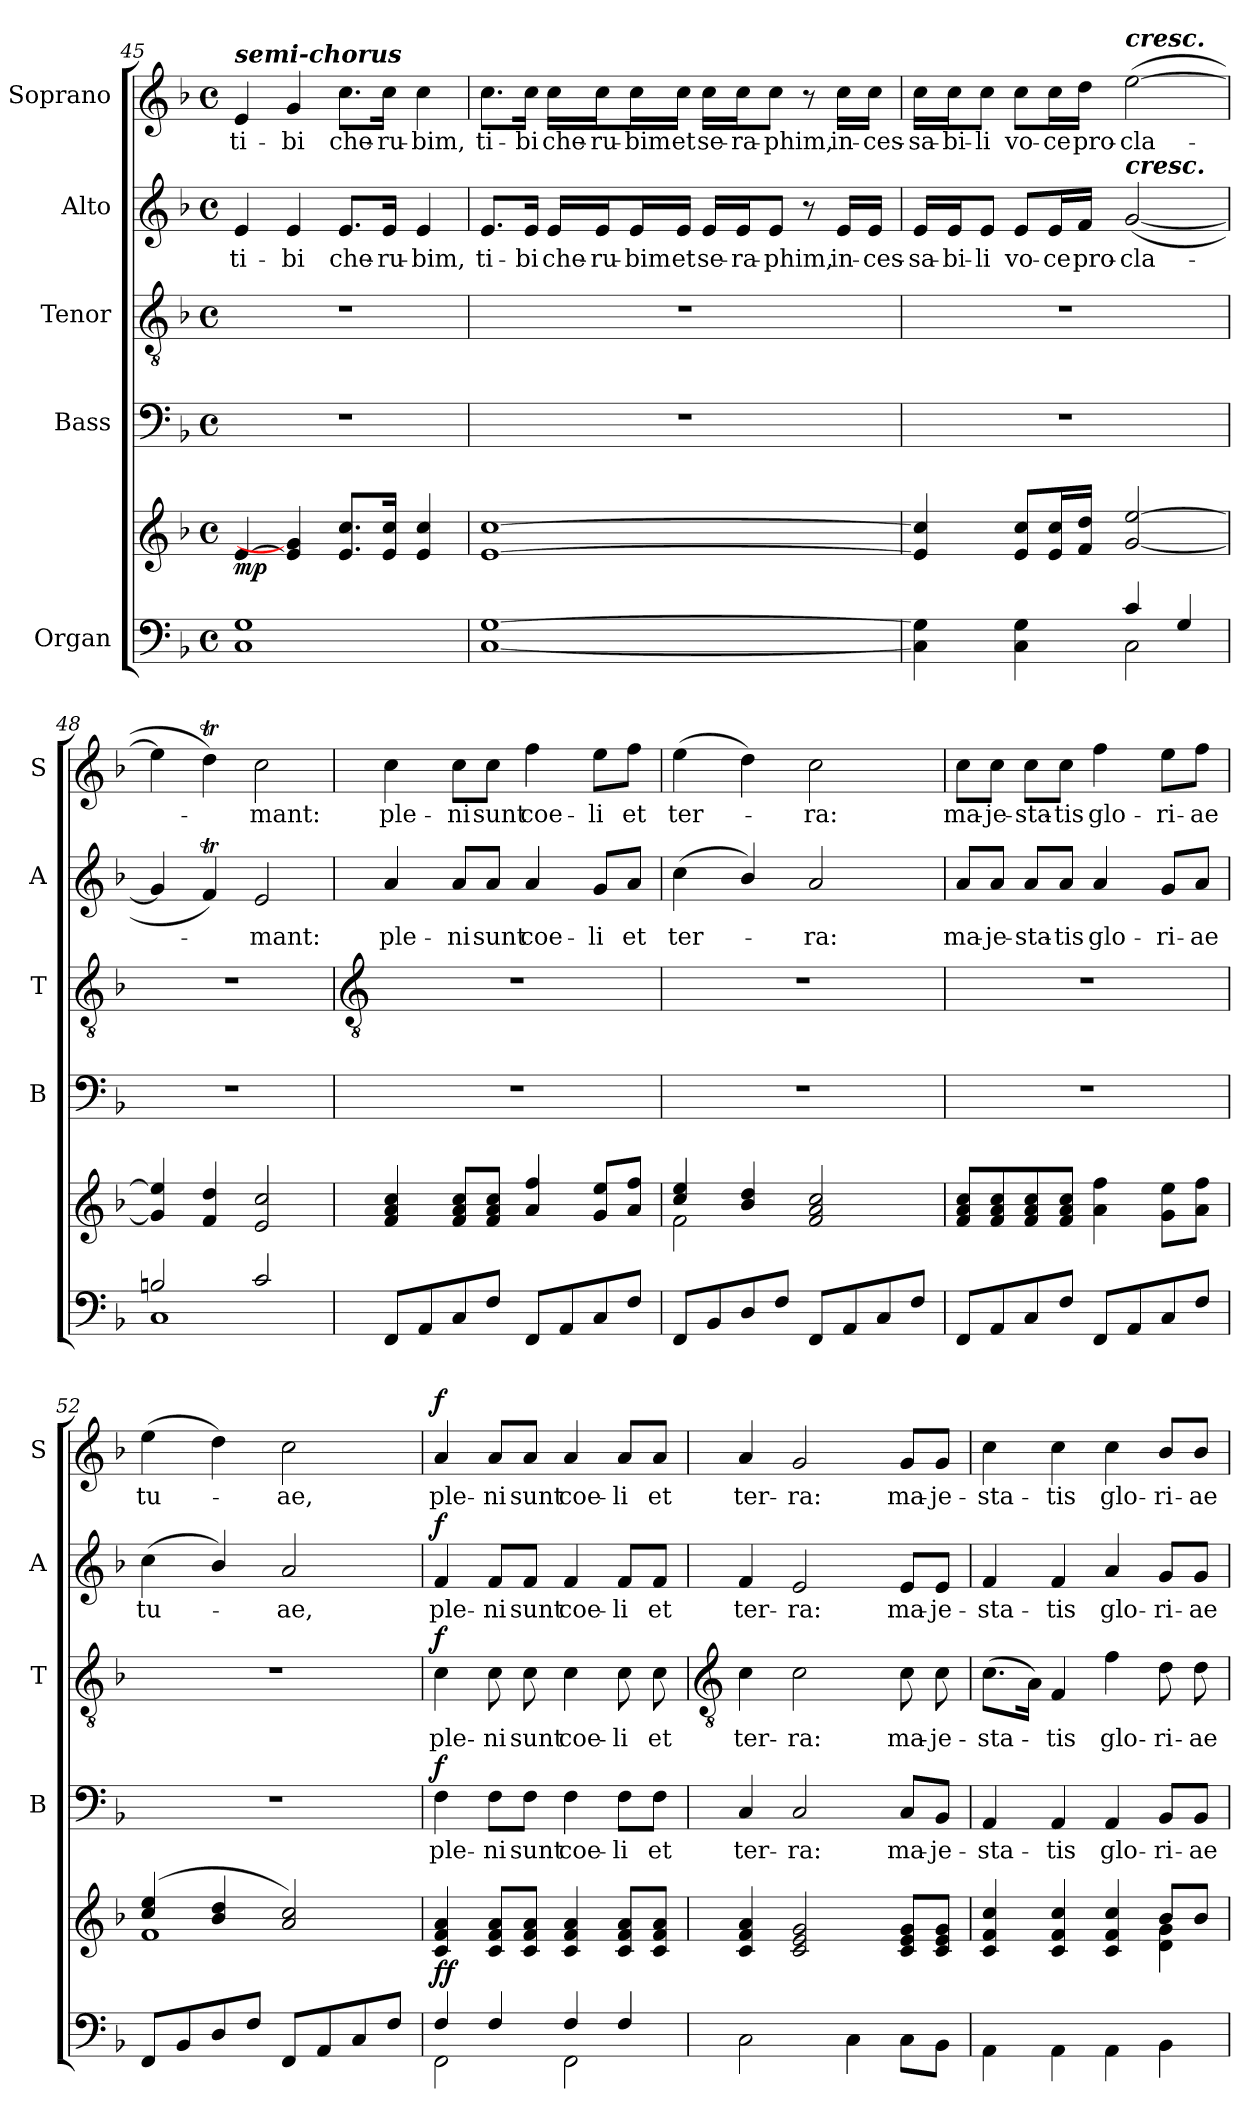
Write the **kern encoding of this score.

**kern	**kern	**dynam	**kern	**text	**dynam	**kern	**text	**dynam	**kern	**text	**dynam	**kern	**text	**dynam
*part5	*part5	*part5	*part4	*part4	*part4	*part3	*part3	*part3	*part2	*part2	*part2	*part1	*part1	*part1
*staff6	*staff5	*staff5/6	*staff4	*staff4	*staff4	*staff3	*staff3	*staff3	*staff2	*staff2	*staff2	*staff1	*staff1	*staff1
*I"Organ	*	*	*I"Bass	*	*	*I"Tenor	*	*	*I"Alto	*	*	*I"Soprano	*	*
*	*	*	*I'B	*	*	*I'T	*	*	*I'A	*	*	*I'S	*	*
*clefF4	*clefG2	*	*clefF4	*	*	*clefGv2	*	*	*clefG2	*	*	*clefG2	*	*
*k[b-]	*k[b-]	*	*k[b-]	*	*	*k[b-]	*	*	*k[b-]	*	*	*k[b-]	*	*
*F:	*F:	*	*F:	*	*	*F:	*	*	*F:	*	*	*F:	*	*
*M4/4	*M4/4	*	*M4/4	*	*	*M4/4	*	*	*M4/4	*	*	*M4/4	*	*
*met(c)	*met(c)	*	*met(c)	*	*	*met(c)	*	*	*met(c)	*	*	*met(c)	*	*
=45	=45	=45	=45	=45	=45	=45	=45	=45	=45	=45	=45	=45	=45	=45
*	*^	*	*	*	*	*	*	*	*	*	*	*	*	*
!	!	!	!	!	!	!	!	!	!	!	!	!	!LO:TX:a:Bi:t=semi-chorus	!	!
!	!	!	!LO:DY:b	!	!	!	!	!	!	!	!LO:LY:b	!	!	!LO:LY:b	!
1C 1G	[4e/	1ryy	mp	1r	.	.	1r	.	.	4e	ti-	.	4e	ti-	.
!	!	!	!	!	!	!	!	!	!	!	!LO:LY:b	!	!	!LO:LY:b	!
.	4e/] 4g/]	.	.	.	.	.	.	.	.	4e	-bi	.	4g	-bi	.
!	!	!	!	!	!	!	!	!	!	!	!LO:LY:b	!	!	!LO:LY:b	!
.	8.e/ 8.cc/L	.	.	.	.	.	.	.	.	8.e/L	che-	.	8.cc\L	che-	.
!	!	!	!	!	!	!	!	!	!	!	!LO:LY:b	!	!	!LO:LY:b	!
.	16e/ 16cc/J	.	.	.	.	.	.	.	.	16e/Jk	-ru-	.	16cc\Jk	-ru-	.
!	!	!	!	!	!	!	!	!	!	!	!LO:LY:b	!	!	!LO:LY:b	!
.	4e/ 4cc/	.	.	.	.	.	.	.	.	4e	-bim,	.	4cc	-bim,	.
=46	=46	=46	=46	=46	=46	=46	=46	=46	=46	=46	=46	=46	=46	=46	=46
!	!	!	!	!	!	!	!	!	!	!	!LO:LY:b	!	!	!LO:LY:b	!
[1C [1G	[1e/ [1cc/	1ryy	.	1r	.	.	1r	.	.	8.e/L	ti-	.	8.cc\L	ti-	.
!	!	!	!	!	!	!	!	!	!	!	!LO:LY:b	!	!	!LO:LY:b	!
.	.	.	.	.	.	.	.	.	.	16e/Jk	-bi	.	16cc\Jk	-bi	.
!	!	!	!	!	!	!	!	!	!	!	!LO:LY:b	!	!	!LO:LY:b	!
.	.	.	.	.	.	.	.	.	.	16e/LL	che-	.	16cc\LL	che-	.
!	!	!	!	!	!	!	!	!	!	!	!LO:LY:b	!	!	!LO:LY:b	!
.	.	.	.	.	.	.	.	.	.	16e/J	-ru-	.	16cc\J	-ru-	.
!	!	!	!	!	!	!	!	!	!	!	!LO:LY:b	!	!	!LO:LY:b	!
.	.	.	.	.	.	.	.	.	.	16e/L	-bim	.	16cc\L	-bim	.
!	!	!	!	!	!	!	!	!	!	!	!LO:LY:b	!	!	!LO:LY:b	!
.	.	.	.	.	.	.	.	.	.	16e/JJ	et	.	16cc\JJ	et	.
!	!	!	!	!	!	!	!	!	!	!	!LO:LY:b	!	!	!LO:LY:b	!
.	.	.	.	.	.	.	.	.	.	16e/LL	se-	.	16cc\LL	se-	.
!	!	!	!	!	!	!	!	!	!	!	!LO:LY:b	!	!	!LO:LY:b	!
.	.	.	.	.	.	.	.	.	.	16e/J	-ra-	.	16cc\J	-ra-	.
!	!	!	!	!	!	!	!	!	!	!	!LO:LY:b	!	!	!LO:LY:b	!
.	.	.	.	.	.	.	.	.	.	8e/J	-phim,	.	8cc\J	-phim,	.
.	.	.	.	.	.	.	.	.	.	8r	.	.	8r	.	.
!	!	!	!	!	!	!	!	!	!	!	!LO:LY:b	!	!	!LO:LY:b	!
.	.	.	.	.	.	.	.	.	.	16e/LL	in-	.	16cc\LL	in-	.
!	!	!	!	!	!	!	!	!	!	!	!LO:LY:b	!	!	!LO:LY:b	!
.	.	.	.	.	.	.	.	.	.	16e/JJ	-ces-	.	16cc\JJ	-ces-	.
=47	=47	=47	=47	=47	=47	=47	=47	=47	=47	=47	=47	=47	=47	=47	=47
*^	*	*	*	*	*	*	*	*	*	*	*	*	*	*	*
!	!	!	!	!	!	!	!	!	!	!	!	!LO:LY:b	!	!	!LO:LY:b	!
2ryy	4C] 4G]	4e/] 4cc/]	2ryy	.	1r	.	.	1r	.	.	16e/LL	-sa-	.	16cc\LL	-sa-	.
!	!	!	!	!	!	!	!	!	!	!	!	!LO:LY:b	!	!	!LO:LY:b	!
.	.	.	.	.	.	.	.	.	.	.	16e/J	-bi-	.	16cc\J	-bi-	.
!	!	!	!	!	!	!	!	!	!	!	!	!LO:LY:b	!	!	!LO:LY:b	!
.	.	.	.	.	.	.	.	.	.	.	8e/J	-li	.	8cc\J	-li	.
!	!	!	!	!	!	!	!	!	!	!	!	!LO:LY:b	!	!	!LO:LY:b	!
.	4C 4G	8e/ 8cc/L	.	.	.	.	.	.	.	.	8e/L	vo-	.	8cc\L	vo-	.
!	!	!	!	!	!	!	!	!	!	!	!	!LO:LY:b	!	!	!LO:LY:b	!
.	.	16e/ 16cc/L	.	.	.	.	.	.	.	.	16e/L	-ce	.	16cc\L	-ce	.
!	!	!	!	!	!	!	!	!	!	!	!	!LO:LY:b	!	!	!LO:LY:b	!
.	.	16f/ 16dd/JJ	.	.	.	.	.	.	.	.	16f/JJ	pro-	.	16dd\JJ	pro-	.
!	!	!	!	!	!	!	!	!	!	!	!	!	!	!LO:TX:a:Bi:t=cresc.	!	!
!	!	!	!	!	!	!	!	!	!	!	!LO:TX:a:Bi:t=cresc.	!	!	!	!	!
!	!	!	!	!	!	!	!	!	!	!	!	!LO:LY:b	!	!	!LO:LY:b	!
4c/	2C\	[2g/ [2ee/	2ryy	.	.	.	.	.	.	.	(<[2g	-cla-	.	(>[2ee	-cla-	.
4G/	.	.	.	.	.	.	.	.	.	.	.	.	.	.	.	.
*	*	*v	*v	*	*	*	*	*	*	*	*	*	*	*	*	*
=48	=48	=48	=48	=48	=48	=48	=48	=48	=48	=48	=48	=48	=48	=48	=48
2Bn/	1C\	4g/] 4ee/]	.	1r	.	.	1r	.	.	4g]	.	.	4ee]	.	.
.	.	4f/ 4dd/	.	.	.	.	.	.	.	4fT)	.	.	4ddT)	.	.
!	!	!	!	!	!	!	!	!	!	!	!LO:LY:b	!	!	!LO:LY:b	!
2c/	.	2e/ 2cc/	.	.	.	.	.	.	.	2e	mant:	.	2cc	mant:	.
!!LO:LB:g=z
=49	=49	=49	=49	=49	=49	=49	=49	=49	=49	=49	=49	=49	=49	=49	=49
*	*	*	*	*	*	*	*clefGv2	*	*	*	*	*	*	*	*
*	*	*^	*	*	*	*	*	*	*	*	*	*	*	*	*
!	!	!	!	!	!	!	!	!	!	!	!	!LO:LY:b	!	!	!LO:LY:b	!
8FFL	1ryy	4f 4a 4cc	1ryy	.	1r	.	.	1r	.	.	4a	ple-	.	4cc	ple-	.
8AA	.	.	.	.	.	.	.	.	.	.	.	.	.	.	.	.
!	!	!	!	!	!	!	!	!	!	!	!	!LO:LY:b	!	!	!LO:LY:b	!
8C	.	8f 8a 8ccL	.	.	.	.	.	.	.	.	8a/L	-ni	.	8cc\L	-ni	.
!	!	!	!	!	!	!	!	!	!	!	!	!LO:LY:b	!	!	!LO:LY:b	!
8FJ	.	8f 8a 8ccJ	.	.	.	.	.	.	.	.	8a/J	sunt	.	8cc\J	sunt	.
!	!	!	!	!	!	!	!	!	!	!	!	!LO:LY:b	!	!	!LO:LY:b	!
8FFL	.	4a 4ff	.	.	.	.	.	.	.	.	4a	coe-	.	4ff	coe-	.
8AA	.	.	.	.	.	.	.	.	.	.	.	.	.	.	.	.
!	!	!	!	!	!	!	!	!	!	!	!	!LO:LY:b	!	!	!LO:LY:b	!
8C	.	8g 8eeL	.	.	.	.	.	.	.	.	8g/L	-li	.	8ee\L	-li	.
!	!	!	!	!	!	!	!	!	!	!	!	!LO:LY:b	!	!	!LO:LY:b	!
8FJ	.	8a 8ffJ	.	.	.	.	.	.	.	.	8a/J	et	.	8ff\J	et	.
=50	=50	=50	=50	=50	=50	=50	=50	=50	=50	=50	=50	=50	=50	=50	=50	=50
!	!	!	!	!	!	!	!	!	!	!	!	!LO:LY:b	!	!	!LO:LY:b	!
8FFL	1ryy	4cc/ 4ee/	2f\	.	1r	.	.	1r	.	.	(<4cc	ter-	.	(>4ee	ter-	.
8BB-	.	.	.	.	.	.	.	.	.	.	.	.	.	.	.	.
8D	.	4b-/ 4dd/	.	.	.	.	.	.	.	.	4b-/)	.	.	4dd)	.	.
8FJ	.	.	.	.	.	.	.	.	.	.	.	.	.	.	.	.
!	!	!	!	!	!	!	!	!	!	!	!	!LO:LY:b	!	!	!LO:LY:b	!
8FFL	.	2f 2a 2cc	2ryy	.	.	.	.	.	.	.	2a	-ra:	.	2cc	-ra:	.
8AA	.	.	.	.	.	.	.	.	.	.	.	.	.	.	.	.
8C	.	.	.	.	.	.	.	.	.	.	.	.	.	.	.	.
8FJ	.	.	.	.	.	.	.	.	.	.	.	.	.	.	.	.
=51	=51	=51	=51	=51	=51	=51	=51	=51	=51	=51	=51	=51	=51	=51	=51	=51
!	!	!	!	!	!	!	!	!	!	!	!	!LO:LY:b	!	!	!LO:LY:b	!
8FFL	1ryy	8f 8a 8ccL	2ryy	.	1r	.	.	1r	.	.	8a/L	ma-	.	8cc\L	ma-	.
!	!	!	!	!	!	!	!	!	!	!	!	!LO:LY:b	!	!	!LO:LY:b	!
8AA	.	8f 8a 8cc	.	.	.	.	.	.	.	.	8a/J	-je-	.	8cc\J	-je-	.
!	!	!	!	!	!	!	!	!	!	!	!	!LO:LY:b	!	!	!LO:LY:b	!
8C	.	8f 8a 8cc	.	.	.	.	.	.	.	.	8a/L	-sta-	.	8cc\L	-sta-	.
!	!	!	!	!	!	!	!	!	!	!	!	!LO:LY:b	!	!	!LO:LY:b	!
8FJ	.	8f 8a 8ccJ	.	.	.	.	.	.	.	.	8a/J	-tis	.	8cc\J	-tis	.
!	!	!	!	!	!	!	!	!	!	!	!	!LO:LY:b	!	!	!LO:LY:b	!
8FFL	.	4a 4ff	2ryy	.	.	.	.	.	.	.	4a	glo-	.	4ff	glo-	.
8AA	.	.	.	.	.	.	.	.	.	.	.	.	.	.	.	.
!	!	!	!	!	!	!	!	!	!	!	!	!LO:LY:b	!	!	!LO:LY:b	!
8C	.	8g 8eeL	.	.	.	.	.	.	.	.	8g/L	-ri-	.	8ee\L	-ri-	.
!	!	!	!	!	!	!	!	!	!	!	!	!LO:LY:b	!	!	!LO:LY:b	!
8FJ	.	8a 8ffJ	.	.	.	.	.	.	.	.	8a/J	-ae	.	8ff\J	-ae	.
=52	=52	=52	=52	=52	=52	=52	=52	=52	=52	=52	=52	=52	=52	=52	=52	=52
!	!	!	!	!	!	!	!	!	!	!	!	!LO:LY:b	!	!	!LO:LY:b	!
8FFL	1ryy	(>4cc/ 4ee/	1f\	.	1r	.	.	1r	.	.	(<4cc	tu-	.	(>4ee	tu-	.
8BB-	.	.	.	.	.	.	.	.	.	.	.	.	.	.	.	.
8D	.	4b-/ 4dd/	.	.	.	.	.	.	.	.	4b-/)	.	.	4dd)	.	.
8FJ	.	.	.	.	.	.	.	.	.	.	.	.	.	.	.	.
!	!	!	!	!	!	!	!	!	!	!	!	!LO:LY:b	!	!	!LO:LY:b	!
8FFL	.	2a/ 2cc/)	.	.	.	.	.	.	.	.	2a	ae,	.	2cc	ae,	.
8AA	.	.	.	.	.	.	.	.	.	.	.	.	.	.	.	.
8C	.	.	.	.	.	.	.	.	.	.	.	.	.	.	.	.
8FJ	.	.	.	.	.	.	.	.	.	.	.	.	.	.	.	.
=53	=53	=53	=53	=53	=53	=53	=53	=53	=53	=53	=53	=53	=53	=53	=53	=53
!	!	!	!	!LO:DY:b	!	!LO:LY:b	!LO:DY:b	!	!LO:LY:b	!LO:DY:b	!	!LO:LY:b	!LO:DY:b	!	!LO:LY:b	!LO:DY:b
4F/	2FF\	4c 4f 4a	1ryy	ff	4F	ple-	f	4c	ple-	f	4f	ple-	f	4a	ple-	f
!	!	!	!	!	!	!LO:LY:b	!	!	!LO:LY:b	!	!	!LO:LY:b	!	!	!LO:LY:b	!
4F/	.	8c 8f 8aL	.	.	8F\L	-ni	.	8c	-ni	.	8f/L	-ni	.	8a/L	-ni	.
!	!	!	!	!	!	!LO:LY:b	!	!	!LO:LY:b	!	!	!LO:LY:b	!	!	!LO:LY:b	!
.	.	8c 8f 8aJ	.	.	8F\J	sunt	.	8c	sunt	.	8f/J	sunt	.	8a/J	sunt	.
!	!	!	!	!	!	!LO:LY:b	!	!	!LO:LY:b	!	!	!LO:LY:b	!	!	!LO:LY:b	!
4F/	2FF\	4c 4f 4a	.	.	4F	coe-	.	4c	coe-	.	4f	coe-	.	4a	coe-	.
!	!	!	!	!	!	!LO:LY:b	!	!	!LO:LY:b	!	!	!LO:LY:b	!	!	!LO:LY:b	!
4F/	.	8c 8f 8aL	.	.	8F\L	-li	.	8c	-li	.	8f/L	-li	.	8a/L	-li	.
!	!	!	!	!	!	!LO:LY:b	!	!	!LO:LY:b	!	!	!LO:LY:b	!	!	!LO:LY:b	!
.	.	8c 8f 8aJ	.	.	8F\J	et	.	8c	et	.	8f/J	et	.	8a/J	et	.
!!LO:LB:g=z
=54	=54	=54	=54	=54	=54	=54	=54	=54	=54	=54	=54	=54	=54	=54	=54	=54
*	*	*	*	*	*	*	*	*clefGv2	*	*	*	*	*	*	*	*
!	!	!	!	!	!	!LO:LY:b	!	!	!LO:LY:b	!	!	!LO:LY:b	!	!	!LO:LY:b	!
1ryy	2C	4c 4f 4a	1ryy	.	4C	ter-	.	4c	ter-	.	4f	ter-	.	4a	ter-	.
!	!	!	!	!	!	!LO:LY:b	!	!	!LO:LY:b	!	!	!LO:LY:b	!	!	!LO:LY:b	!
.	.	2c 2e 2g	.	.	2C	-ra:	.	2c	-ra:	.	2e	-ra:	.	2g	-ra:	.
.	4C	.	.	.	.	.	.	.	.	.	.	.	.	.	.	.
!	!	!	!	!	!	!LO:LY:b	!	!	!LO:LY:b	!	!	!LO:LY:b	!	!	!LO:LY:b	!
.	8CL	8c 8e 8gL	.	.	8C/L	ma-	.	8c	ma-	.	8e/L	ma-	.	8g/L	ma-	.
!	!	!	!	!	!	!LO:LY:b	!	!	!LO:LY:b	!	!	!LO:LY:b	!	!	!LO:LY:b	!
.	8BB-J	8c 8e 8gJ	.	.	8BB-/J	-je-	.	8c	-je-	.	8e/J	-je-	.	8g/J	-je-	.
=55	=55	=55	=55	=55	=55	=55	=55	=55	=55	=55	=55	=55	=55	=55	=55	=55
!	!	!	!	!	!	!LO:LY:b	!	!	!LO:LY:b	!	!	!LO:LY:b	!	!	!LO:LY:b	!
1ryy	4AA	4c 4f 4cc	2.ryy	.	4AA	-sta-	.	(>8.cL	-sta-	.	4f	-sta-	.	4cc	-sta-	.
.	.	.	.	.	.	.	.	16AJ)	.	.	.	.	.	.	.	.
!	!	!	!	!	!	!LO:LY:b	!	!	!LO:LY:b	!	!	!LO:LY:b	!	!	!LO:LY:b	!
.	4AA	4c 4f 4cc	.	.	4AA	-tis	.	4F	tis	.	4f	-tis	.	4cc	-tis	.
!	!	!	!	!	!	!LO:LY:b	!	!	!LO:LY:b	!	!	!LO:LY:b	!	!	!LO:LY:b	!
.	4AA	4c 4f 4cc	.	.	4AA	glo-	.	4f	glo-	.	4a	glo-	.	4cc	glo-	.
!	!	!	!	!	!	!LO:LY:b	!	!	!LO:LY:b	!	!	!LO:LY:b	!	!	!LO:LY:b	!
.	4BB-	8b-/L	4d\ 4g\	.	8BB-/L	-ri-	.	8d	-ri-	.	8g/L	-ri-	.	8b-/L	-ri-	.
!	!	!	!	!	!	!LO:LY:b	!	!	!LO:LY:b	!	!	!LO:LY:b	!	!	!LO:LY:b	!
.	.	8b-/J	.	.	8BB-/J	-ae	.	8d	-ae	.	8g/J	-ae	.	8b-/J	-ae	.
*v	*v	*	*	*	*	*	*	*	*	*	*	*	*	*	*	*
*	*v	*v	*	*	*	*	*	*	*	*	*	*	*	*	*
=	=	=	=	=	=	=	=	=	=	=	=	=	=	=
*-	*-	*-	*-	*-	*-	*-	*-	*-	*-	*-	*-	*-	*-	*-
